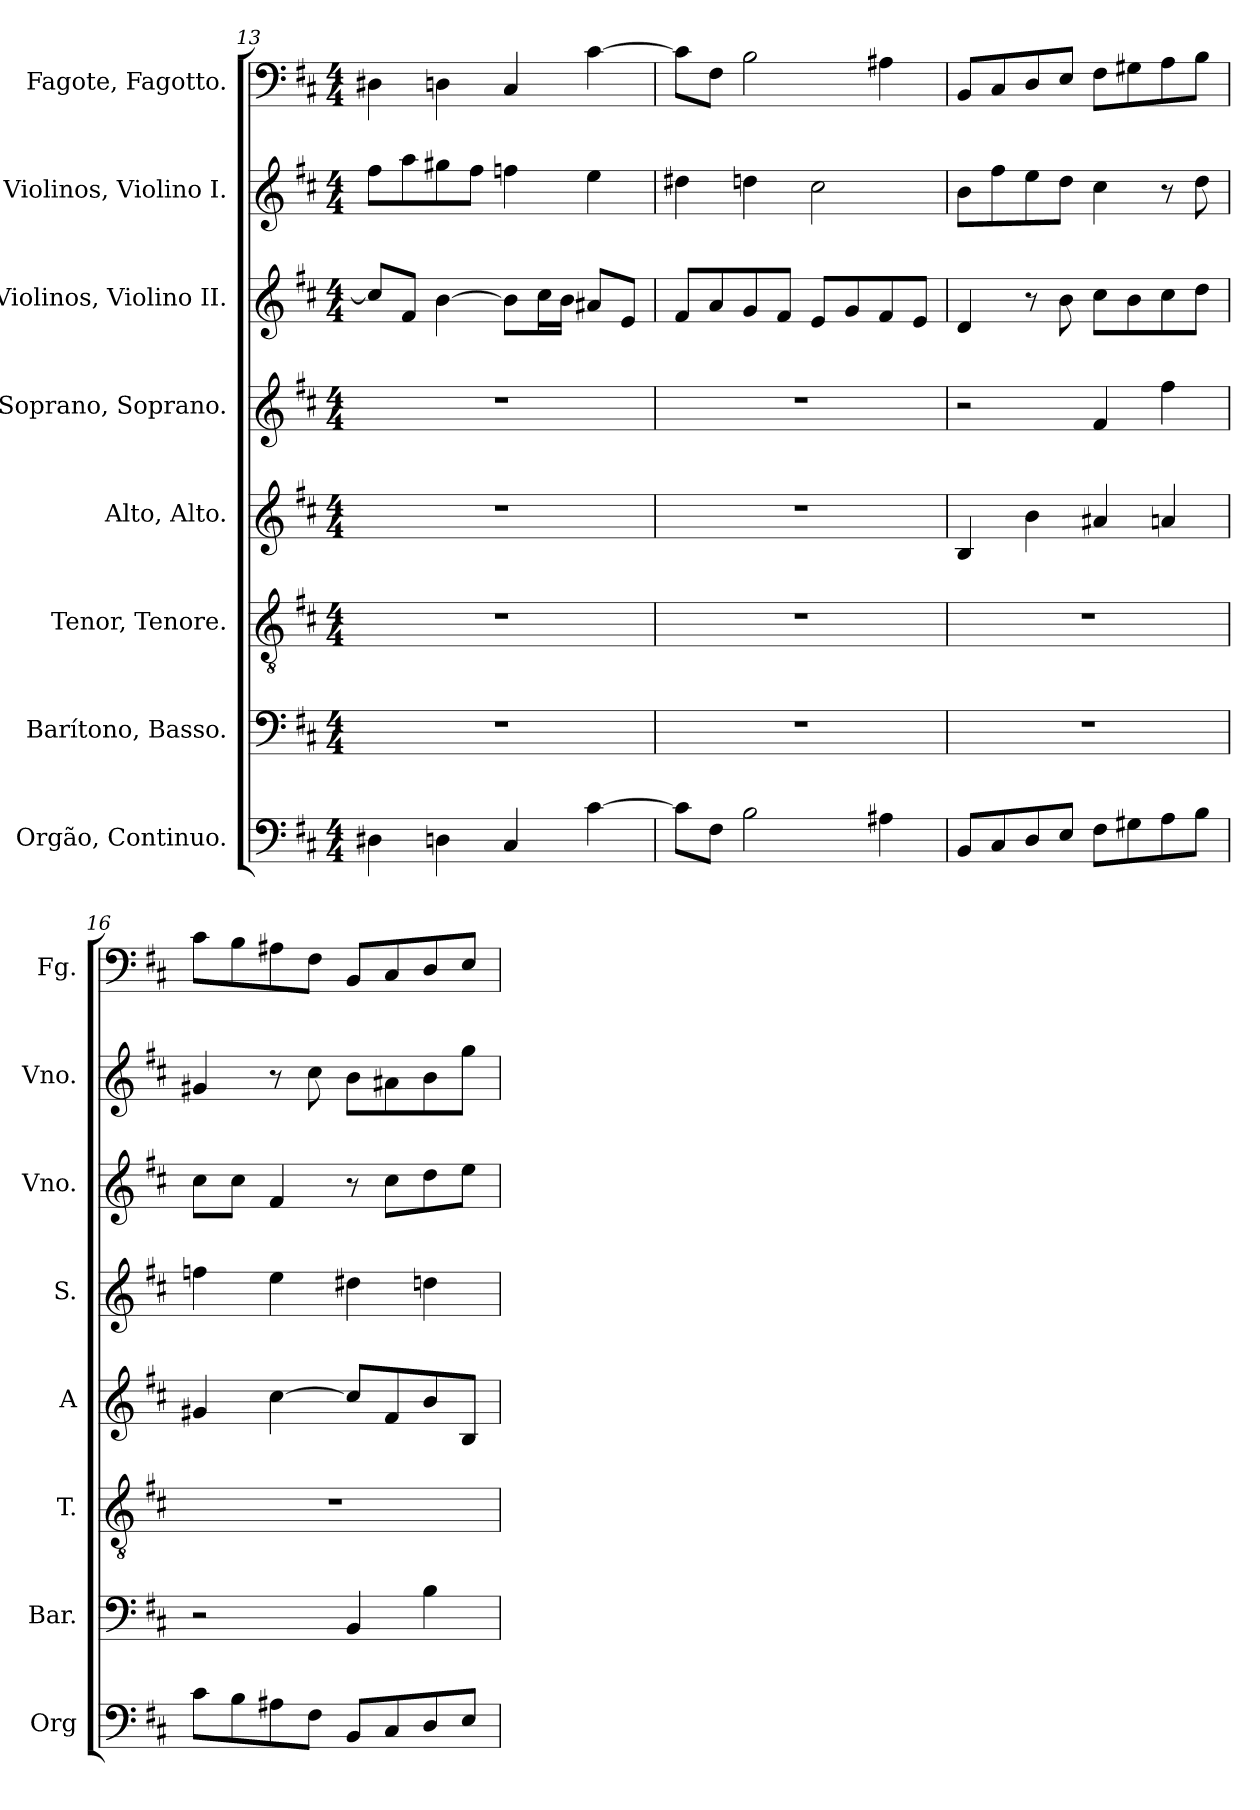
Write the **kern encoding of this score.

**kern	**kern	**kern	**kern	**kern	**kern	**kern	**kern
*part8	*part7	*part6	*part5	*part4	*part3	*part2	*part1
*staff8	*staff7	*staff6	*staff5	*staff4	*staff3	*staff2	*staff1
*I"Orgão, Continuo.	*I"Barítono, Basso.	*I"Tenor, Tenore.	*I"Alto, Alto.	*I"Soprano, Soprano.	*I"Violinos, Violino II.	*I"Violinos, Violino I.	*I"Fagote, Fagotto.
*I'Org	*I'Bar.	*I'T.	*I'A	*I'S.	*I'Vno.	*I'Vno.	*I'Fg.
*clefF4	*clefF4	*clefGv2	*clefG2	*clefG2	*clefG2	*clefG2	*clefF4
*k[f#c#]	*k[f#c#]	*k[f#c#]	*k[f#c#]	*k[f#c#]	*k[f#c#]	*k[f#c#]	*k[f#c#]
*M4/4	*M4/4	*M4/4	*M4/4	*M4/4	*M4/4	*M4/4	*M4/4
=13	=13	=13	=13	=13	=13	=13	=13
4D#X\	1r	1r	1r	1r	8cc#/L]	8ff#\L	4D#X\
.	.	.	.	.	8f#/J	8aa\	.
4Dn\	.	.	.	.	[4b\	8gg#X\	4Dn\
.	.	.	.	.	.	8ff#\J	.
4C#/	.	.	.	.	8b\L]	4ffn\	4C#/
.	.	.	.	.	16cc#\L	.	.
.	.	.	.	.	16b\JJ	.	.
[4c#\	.	.	.	.	8a#X/L	4ee\	[4c#\
.	.	.	.	.	8e/J	.	.
=14	=14	=14	=14	=14	=14	=14	=14
8c#\L]	1r	1r	1r	1r	8f#/L	4dd#X\	8c#\L]
8F#\J	.	.	.	.	8a/	.	8F#\J
2B\	.	.	.	.	8g/	4ddn\	2B\
.	.	.	.	.	8f#/J	.	.
.	.	.	.	.	8e/L	2cc#\	.
.	.	.	.	.	8g/	.	.
4A#X\	.	.	.	.	8f#/	.	4A#X\
.	.	.	.	.	8e/J	.	.
=15	=15	=15	=15	=15	=15	=15	=15
8BB/L	1r	1r	4B/	2r	4d/	8b\L	8BB/L
8C#/	.	.	.	.	.	8ff#\	8C#/
8D/	.	.	4b\	.	8r	8ee\	8D/
8E/J	.	.	.	.	8b\	8dd\J	8E/J
8F#\L	.	.	4a#X/	4f#/	8cc#\L	4cc#\	8F#\L
8G#X\	.	.	.	.	8b\	.	8G#X\
8A\	.	.	4an/	4ff#\	8cc#\	8r	8A\
8B\J	.	.	.	.	8dd\J	8dd\	8B\J
!!LO:PB:g=z
=16	=16	=16	=16	=16	=16	=16	=16
8c#\L	2r	1r	4g#X/	4ffn\	8cc#\L	4g#X/	8c#\L
8B\	.	.	.	.	8cc#\J	.	8B\
8A#X\	.	.	[4cc#\	4ee\	4f#/	8r	8A#X\
8F#\J	.	.	.	.	.	8cc#\	8F#\J
8BB/L	4BB/	.	8cc#/L]	4dd#X\	8r	8b\L	8BB/L
8C#/	.	.	8f#/	.	8cc#\L	8a#X\	8C#/
8D/	4B\	.	8b/	4ddn\	8dd\	8b\	8D/
8E/J	.	.	8B/J	.	8ee\J	8gg\J	8E/J
=	=	=	=	=	=	=	=
*-	*-	*-	*-	*-	*-	*-	*-
